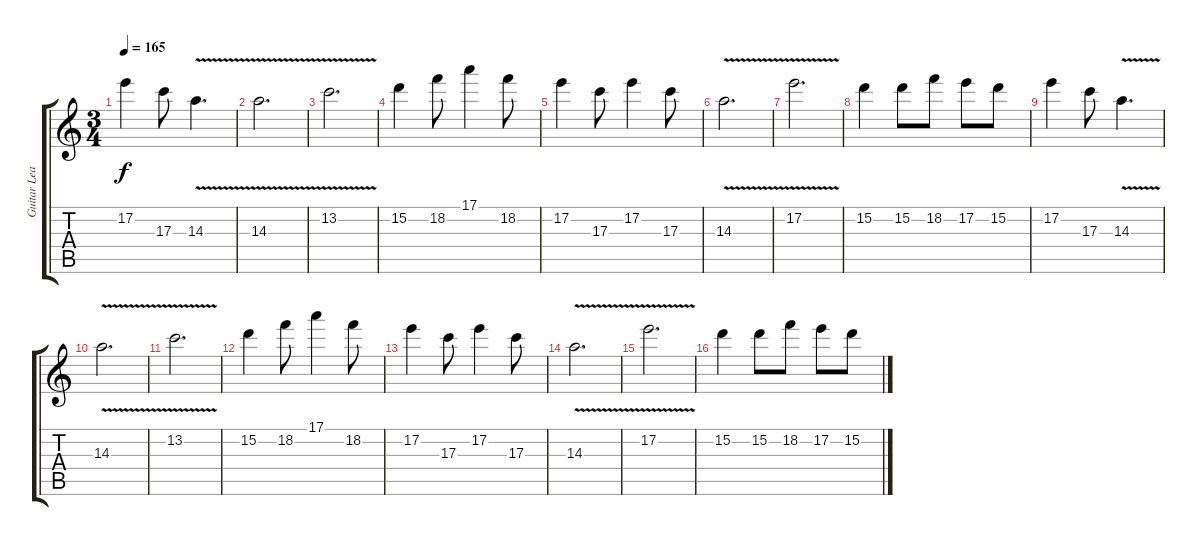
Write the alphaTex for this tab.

\track ("Guitar Lead" "Guitar Lea") {instrument distortionguitar}
\staff {score tabs}
\tuning (E4 B3 G3 D3 A2 E2) {hide}
\ts (3 4)
\tempo 165
\clef g2
\ks c
17.2.4{dy f} 17.3.8 14.3{v}.4{d} |
14.3{v}.2{d} |
13.2{v}.2{d} |
15.2.4 18.2.8 17.1.4 18.2.8 |
17.2.4 17.3.8 17.2.4 17.3.8 |
14.3{v}.2{d volume 14} |
17.2{v}.2{d} |
15.2.4 15.2.8 18.2.8 17.2.8 15.2.8 |
17.2.4 17.3.8 14.3{v}.4{d} |
14.3{v}.2{d} |
13.2{v}.2{d} |
15.2.4 18.2.8 17.1.4 18.2.8 |
17.2.4 17.3.8 17.2.4 17.3.8 |
14.3{v}.2{d volume 14} |
17.2{v}.2{d} |
15.2.4 15.2.8 18.2.8 17.2.8 15.2.8
